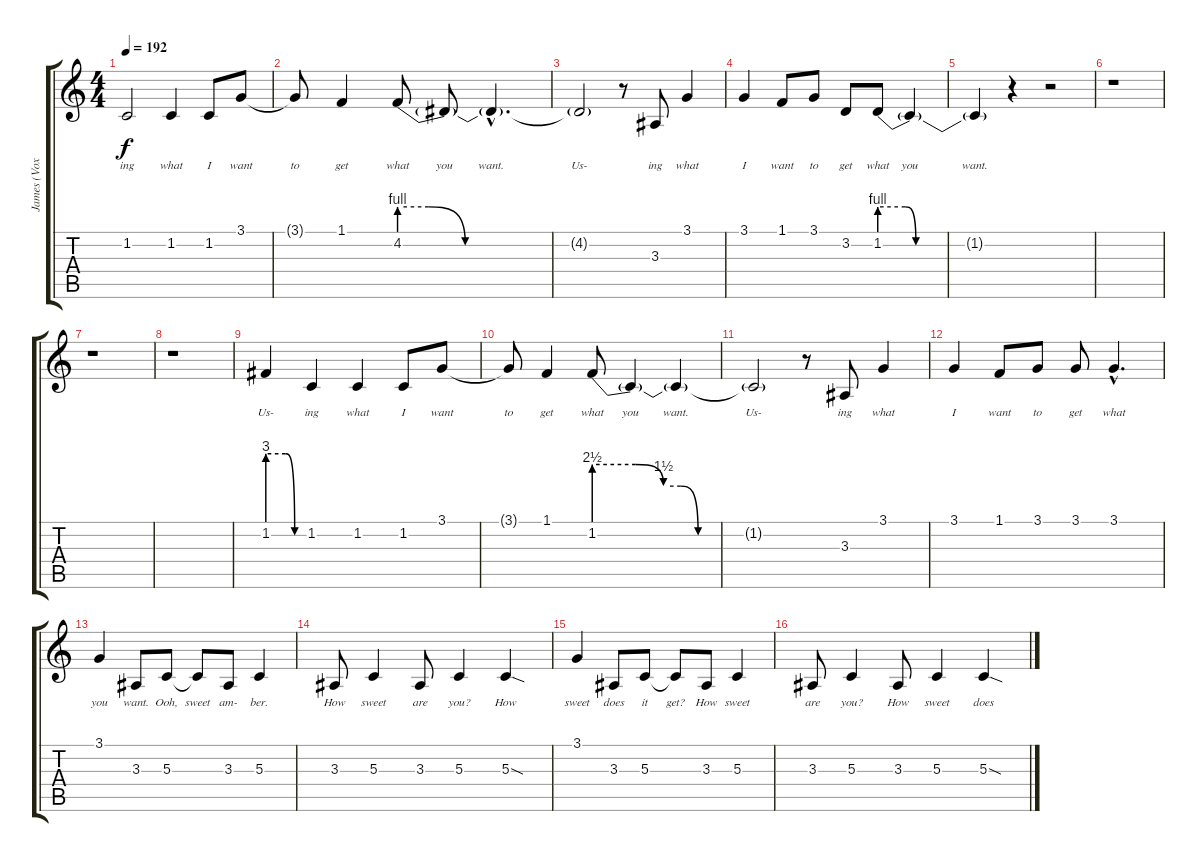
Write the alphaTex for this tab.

\track ("James (Vox)" "James (Vox") {instrument lead2sawtooth}
\staff {score tabs}
\tuning (E4 B3 G3 D3 A2 E2) {hide}
\ts (4 4)
\tempo 192
\clef g2
\ks c
1.2.2{lyrics (0 "ing") lyrics (1 "") lyrics (2 "") lyrics (3 "") lyrics (4 "") dy f} 1.2.4{lyrics (0 "what") lyrics (1 "") lyrics (2 "") lyrics (3 "") lyrics (4 "")} 1.2.8{lyrics (0 "I") lyrics (1 "") lyrics (2 "") lyrics (3 "") lyrics (4 "")} 3.1.8{lyrics (0 "want") lyrics (1 "") lyrics (2 "") lyrics (3 "") lyrics (4 "")} |
3.1{t}.8{lyrics (0 "to") lyrics (1 "") lyrics (2 "") lyrics (3 "") lyrics (4 "")} 1.1.4{lyrics (0 "get") lyrics (1 "") lyrics (2 "") lyrics (3 "") lyrics (4 "")} 4.2{be (custom 0 4 8 4 18 0 60 0)}.8{lyrics (0 "what") lyrics (1 "") lyrics (2 "") lyrics (3 "") lyrics (4 "")} 4.2{t}.8{lyrics (0 "you") lyrics (1 "") lyrics (2 "") lyrics (3 "") lyrics (4 "")} 4.2{hac t}.4{d lyrics (0 "want.") lyrics (1 "") lyrics (2 "") lyrics (3 "") lyrics (4 "")} |
4.2{t}.2{lyrics (0 "Us-") lyrics (1 "") lyrics (2 "") lyrics (3 "") lyrics (4 "")} r.8 3.3.8{lyrics (0 "ing") lyrics (1 "") lyrics (2 "") lyrics (3 "") lyrics (4 "")} 3.1.4{lyrics (0 "what") lyrics (1 "") lyrics (2 "") lyrics (3 "") lyrics (4 "")} |
3.1.4{lyrics (0 "I") lyrics (1 "") lyrics (2 "") lyrics (3 "") lyrics (4 "")} 1.1.8{lyrics (0 "want") lyrics (1 "") lyrics (2 "") lyrics (3 "") lyrics (4 "")} 3.1.8{lyrics (0 "to") lyrics (1 "") lyrics (2 "") lyrics (3 "") lyrics (4 "")} 3.2.8{lyrics (0 "get") lyrics (1 "") lyrics (2 "") lyrics (3 "") lyrics (4 "")} 1.2{be (custom 0 4 12 4 17 0 40 0 60 0)}.8{lyrics (0 "what") lyrics (1 "") lyrics (2 "") lyrics (3 "") lyrics (4 "")} 1.2{t}.4{lyrics (0 "you") lyrics (1 "") lyrics (2 "") lyrics (3 "") lyrics (4 "")} |
1.2{t}.4{lyrics (0 "want.") lyrics (1 "") lyrics (2 "") lyrics (3 "") lyrics (4 "")} r.4 r.2 |
r.1 |
r.1 |
r.1 |
1.2{be (custom 0 12 30 12 45 0 60 0)}.4{lyrics (0 "Us-") lyrics (1 "") lyrics (2 "") lyrics (3 "") lyrics (4 "")} 1.2.4{lyrics (0 "ing") lyrics (1 "") lyrics (2 "") lyrics (3 "") lyrics (4 "")} 1.2.4{lyrics (0 "what") lyrics (1 "") lyrics (2 "") lyrics (3 "") lyrics (4 "")} 1.2.8{lyrics (0 "I") lyrics (1 "") lyrics (2 "") lyrics (3 "") lyrics (4 "")} 3.1.8{lyrics (0 "want") lyrics (1 "") lyrics (2 "") lyrics (3 "") lyrics (4 "")} |
3.1{t}.8{lyrics (0 "to") lyrics (1 "") lyrics (2 "") lyrics (3 "") lyrics (4 "")} 1.1.4{lyrics (0 "get") lyrics (1 "") lyrics (2 "") lyrics (3 "") lyrics (4 "")} 1.2{be (custom 0 10 12 10 20 6 25 6 30 0 60 0)}.8{lyrics (0 "what") lyrics (1 "") lyrics (2 "") lyrics (3 "") lyrics (4 "")} 1.2{t}.4{lyrics (0 "you") lyrics (1 "") lyrics (2 "") lyrics (3 "") lyrics (4 "")} 1.2{t}.4{lyrics (0 "want.") lyrics (1 "") lyrics (2 "") lyrics (3 "") lyrics (4 "")} |
1.2{t}.2{lyrics (0 "Us-") lyrics (1 "") lyrics (2 "") lyrics (3 "") lyrics (4 "")} r.8 3.3.8{lyrics (0 "ing") lyrics (1 "") lyrics (2 "") lyrics (3 "") lyrics (4 "")} 3.1.4{lyrics (0 "what") lyrics (1 "") lyrics (2 "") lyrics (3 "") lyrics (4 "")} |
3.1.4{lyrics (0 "I") lyrics (1 "") lyrics (2 "") lyrics (3 "") lyrics (4 "")} 1.1.8{lyrics (0 "want") lyrics (1 "") lyrics (2 "") lyrics (3 "") lyrics (4 "")} 3.1.8{lyrics (0 "to") lyrics (1 "") lyrics (2 "") lyrics (3 "") lyrics (4 "")} 3.1.8{lyrics (0 "get") lyrics (1 "") lyrics (2 "") lyrics (3 "") lyrics (4 "")} 3.1{hac}.4{d lyrics (0 "what") lyrics (1 "") lyrics (2 "") lyrics (3 "") lyrics (4 "")} |
3.1.4{lyrics (0 "you") lyrics (1 "") lyrics (2 "") lyrics (3 "") lyrics (4 "")} 3.3.8{lyrics (0 "want.") lyrics (1 "") lyrics (2 "") lyrics (3 "") lyrics (4 "")} 5.3.8{lyrics (0 "Ooh,") lyrics (1 "") lyrics (2 "") lyrics (3 "") lyrics (4 "")} 5.3{t}.8{lyrics (0 "sweet") lyrics (1 "") lyrics (2 "") lyrics (3 "") lyrics (4 "")} 3.3.8{lyrics (0 "am-") lyrics (1 "") lyrics (2 "") lyrics (3 "") lyrics (4 "")} 5.3.4{lyrics (0 "ber.") lyrics (1 "") lyrics (2 "") lyrics (3 "") lyrics (4 "")} |
3.3.8{lyrics (0 "How") lyrics (1 "") lyrics (2 "") lyrics (3 "") lyrics (4 "")} 5.3.4{lyrics (0 "sweet") lyrics (1 "") lyrics (2 "") lyrics (3 "") lyrics (4 "")} 3.3.8{lyrics (0 "are") lyrics (1 "") lyrics (2 "") lyrics (3 "") lyrics (4 "")} 5.3.4{lyrics (0 "you?") lyrics (1 "") lyrics (2 "") lyrics (3 "") lyrics (4 "")} 5.3{sod}.4{lyrics (0 "How") lyrics (1 "") lyrics (2 "") lyrics (3 "") lyrics (4 "")} |
3.1.4{lyrics (0 "sweet") lyrics (1 "") lyrics (2 "") lyrics (3 "") lyrics (4 "")} 3.3.8{lyrics (0 "does") lyrics (1 "") lyrics (2 "") lyrics (3 "") lyrics (4 "")} 5.3.8{lyrics (0 "it") lyrics (1 "") lyrics (2 "") lyrics (3 "") lyrics (4 "")} 5.3{t}.8{lyrics (0 "get?") lyrics (1 "") lyrics (2 "") lyrics (3 "") lyrics (4 "")} 3.3.8{lyrics (0 "How") lyrics (1 "") lyrics (2 "") lyrics (3 "") lyrics (4 "")} 5.3.4{lyrics (0 "sweet") lyrics (1 "") lyrics (2 "") lyrics (3 "") lyrics (4 "")} |
3.3.8{lyrics (0 "are") lyrics (1 "") lyrics (2 "") lyrics (3 "") lyrics (4 "")} 5.3.4{lyrics (0 "you?") lyrics (1 "") lyrics (2 "") lyrics (3 "") lyrics (4 "")} 3.3.8{lyrics (0 "How") lyrics (1 "") lyrics (2 "") lyrics (3 "") lyrics (4 "")} 5.3.4{lyrics (0 "sweet") lyrics (1 "") lyrics (2 "") lyrics (3 "") lyrics (4 "")} 5.3{sod}.4{lyrics (0 "does") lyrics (1 "") lyrics (2 "") lyrics (3 "") lyrics (4 "")}
